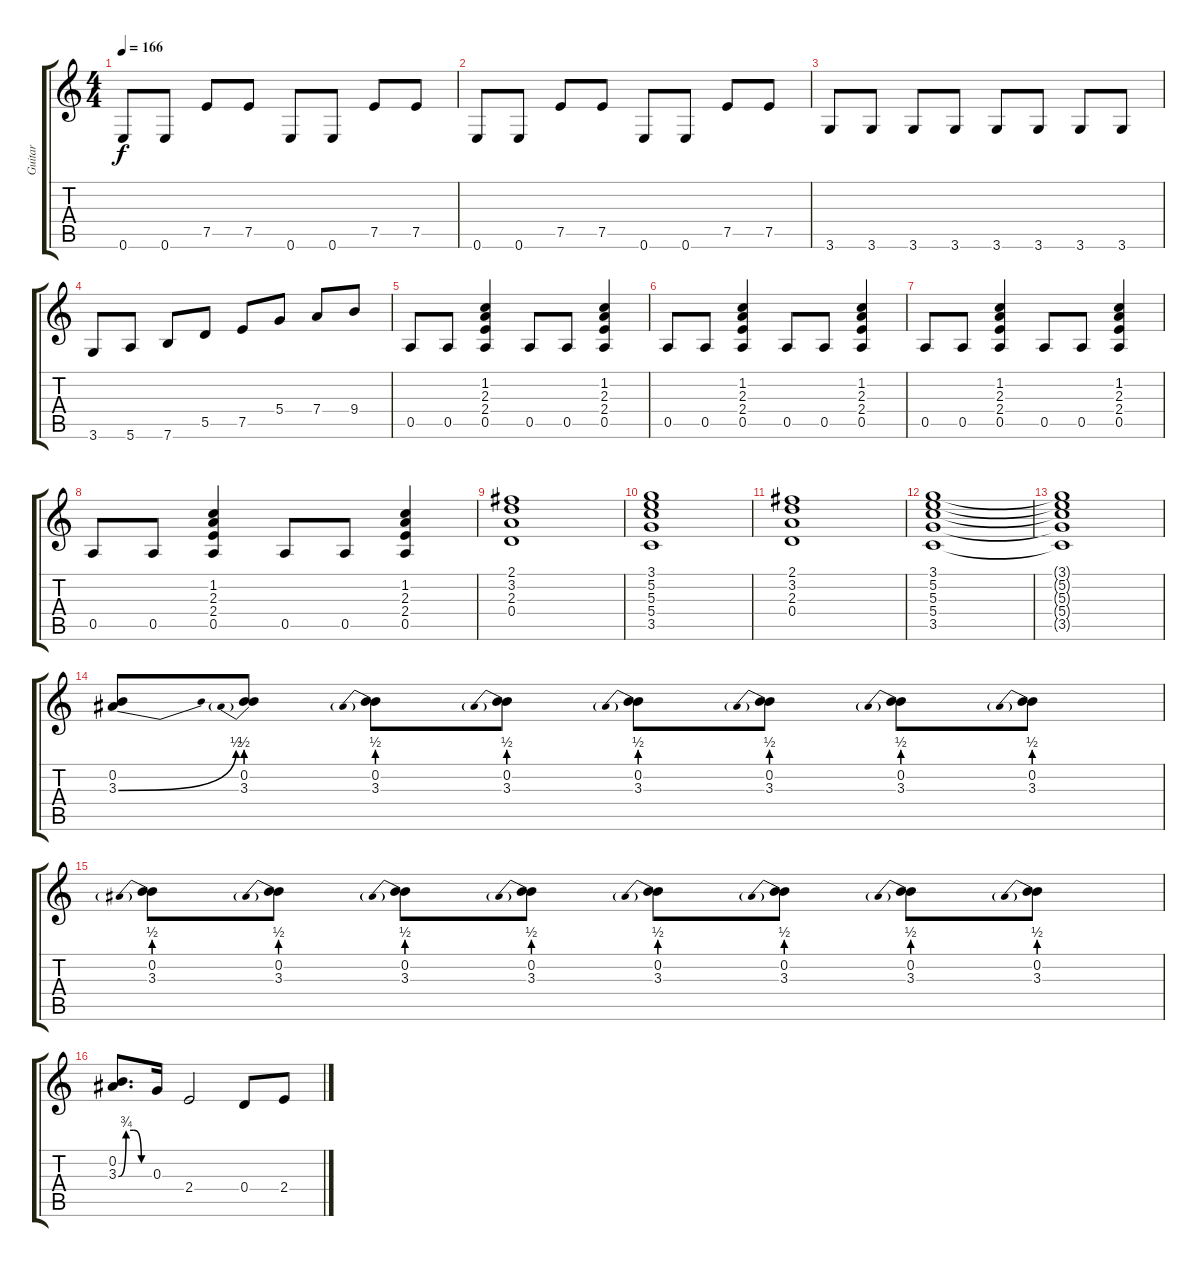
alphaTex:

\track ("Guitar" "Guitar") {instrument distortionguitar}
\staff {score tabs}
\tuning (E4 B3 G3 D3 A2 E2) {hide}
\ts (4 4)
\tempo 166
\clef g2
\ks c
0.6.8{dy f} 0.6.8 7.5.8 7.5.8 0.6.8 0.6.8 7.5.8 7.5.8 |
0.6.8 0.6.8 7.5.8 7.5.8 0.6.8 0.6.8 7.5.8 7.5.8 |
3.6.8 3.6.8 3.6.8 3.6.8 3.6.8 3.6.8 3.6.8 3.6.8 |
3.6.8 5.6.8 7.6.8 5.5.8 7.5.8 5.4.8 7.4.8 9.4.8 |
0.5.8 0.5.8 (1.2 2.3 2.4 0.5).4 0.5.8 0.5.8 (1.2 2.3 2.4 0.5).4 |
0.5.8 0.5.8 (1.2 2.3 2.4 0.5).4 0.5.8 0.5.8 (1.2 2.3 2.4 0.5).4 |
0.5.8 0.5.8 (1.2 2.3 2.4 0.5).4 0.5.8 0.5.8 (1.2 2.3 2.4 0.5).4 |
0.5.8 0.5.8 (1.2 2.3 2.4 0.5).4 0.5.8 0.5.8 (1.2 2.3 2.4 0.5).4 |
(2.1 3.2 2.3 0.4).1 |
(3.1 5.2 5.3 5.4 3.5).1 |
(2.1 3.2 2.3 0.4).1 |
(3.1 5.2 5.3 5.4 3.5).1 |
(3.1{t} 5.2{t} 5.3{t} 5.4{t} 3.5{t}).1 |
(0.2 3.3{be (bend 0 0 60 2)}).8{instrument overdrivenguitar} (0.2 3.3{be (prebend 0 2 60 2)}).8 (0.2 3.3{be (prebend 0 2 60 2)}).8 (0.2 3.3{be (prebend 0 2 60 2)}).8 (0.2 3.3{be (prebend 0 2 60 2)}).8 (0.2 3.3{be (prebend 0 2 60 2)}).8 (0.2 3.3{be (prebend 0 2 60 2)}).8 (0.2 3.3{be (prebend 0 2 60 2)}).8 |
(0.2 3.3{be (prebend 0 2 60 2)}).8 (0.2 3.3{be (prebend 0 2 60 2)}).8 (0.2 3.3{be (prebend 0 2 60 2)}).8 (0.2 3.3{be (prebend 0 2 60 2)}).8 (0.2 3.3{be (prebend 0 2 60 2)}).8 (0.2 3.3{be (prebend 0 2 60 2)}).8 (0.2 3.3{be (prebend 0 2 60 2)}).8 (0.2 3.3{be (prebend 0 2 60 2)}).8 |
(0.2 3.3{be (custom 0 0 15 3 30 3 45 0 60 0)}).8{d} 0.3.16 2.4.2 0.4.8 2.4.8
